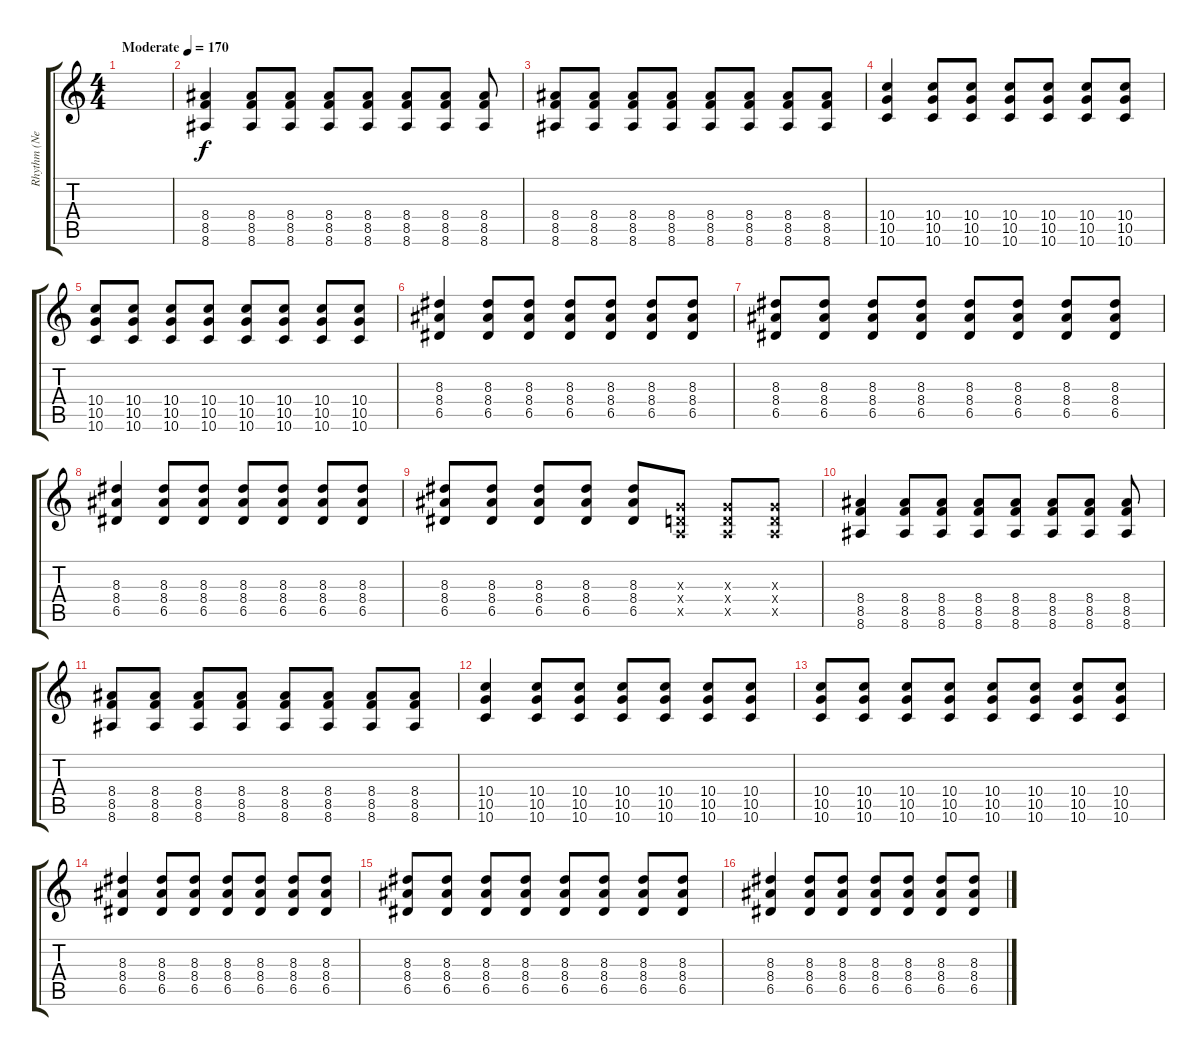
\track ("Rhythm (Neil Westfall)" "Rhythm (Ne") {instrument distortionguitar}
\staff {score tabs}
\tuning (E4 B3 G3 D3 A2 D2) {hide}
\ts (4 4)
\tempo (170 "Moderate")
\clef g2
\ks c
|
(8.4 8.5 8.6).4 (8.4 8.5 8.6).8 (8.4 8.5 8.6).8 (8.4 8.5 8.6).8 (8.4 8.5 8.6).8 (8.4 8.5 8.6).8 (8.4 8.5 8.6).8 (8.4 8.5 8.6).8 |
(8.4 8.5 8.6).8 (8.4 8.5 8.6).8 (8.4 8.5 8.6).8 (8.4 8.5 8.6).8 (8.4 8.5 8.6).8 (8.4 8.5 8.6).8 (8.4 8.5 8.6).8 (8.4 8.5 8.6).8 |
(10.4 10.5 10.6).4 (10.4 10.5 10.6).8 (10.4 10.5 10.6).8 (10.4 10.5 10.6).8 (10.4 10.5 10.6).8 (10.4 10.5 10.6).8 (10.4 10.5 10.6).8 |
(10.4 10.5 10.6).8 (10.4 10.5 10.6).8 (10.4 10.5 10.6).8 (10.4 10.5 10.6).8 (10.4 10.5 10.6).8 (10.4 10.5 10.6).8 (10.4 10.5 10.6).8 (10.4 10.5 10.6).8 |
(8.3 8.4 6.5).4 (8.3 8.4 6.5).8 (8.3 8.4 6.5).8 (8.3 8.4 6.5).8 (8.3 8.4 6.5).8 (8.3 8.4 6.5).8 (8.3 8.4 6.5).8 |
(8.3 8.4 6.5).8 (8.3 8.4 6.5).8 (8.3 8.4 6.5).8 (8.3 8.4 6.5).8 (8.3 8.4 6.5).8 (8.3 8.4 6.5).8 (8.3 8.4 6.5).8 (8.3 8.4 6.5).8 |
(8.3 8.4 6.5).4 (8.3 8.4 6.5).8 (8.3 8.4 6.5).8 (8.3 8.4 6.5).8 (8.3 8.4 6.5).8 (8.3 8.4 6.5).8 (8.3 8.4 6.5).8 |
(8.3 8.4 6.5).8 (8.3 8.4 6.5).8 (8.3 8.4 6.5).8 (8.3 8.4 6.5).8 (8.3 8.4 6.5).8 (0.3{x} 0.4{x} 0.5{x}).8 (0.3{x} 0.4{x} 0.5{x}).8 (0.3{x} 0.4{x} 0.5{x}).8 |
(8.4 8.5 8.6).4 (8.4 8.5 8.6).8 (8.4 8.5 8.6).8 (8.4 8.5 8.6).8 (8.4 8.5 8.6).8 (8.4 8.5 8.6).8 (8.4 8.5 8.6).8 (8.4 8.5 8.6).8 |
(8.4 8.5 8.6).8 (8.4 8.5 8.6).8 (8.4 8.5 8.6).8 (8.4 8.5 8.6).8 (8.4 8.5 8.6).8 (8.4 8.5 8.6).8 (8.4 8.5 8.6).8 (8.4 8.5 8.6).8 |
(10.4 10.5 10.6).4 (10.4 10.5 10.6).8 (10.4 10.5 10.6).8 (10.4 10.5 10.6).8 (10.4 10.5 10.6).8 (10.4 10.5 10.6).8 (10.4 10.5 10.6).8 |
(10.4 10.5 10.6).8 (10.4 10.5 10.6).8 (10.4 10.5 10.6).8 (10.4 10.5 10.6).8 (10.4 10.5 10.6).8 (10.4 10.5 10.6).8 (10.4 10.5 10.6).8 (10.4 10.5 10.6).8 |
(8.3 8.4 6.5).4 (8.3 8.4 6.5).8 (8.3 8.4 6.5).8 (8.3 8.4 6.5).8 (8.3 8.4 6.5).8 (8.3 8.4 6.5).8 (8.3 8.4 6.5).8 |
(8.3 8.4 6.5).8 (8.3 8.4 6.5).8 (8.3 8.4 6.5).8 (8.3 8.4 6.5).8 (8.3 8.4 6.5).8 (8.3 8.4 6.5).8 (8.3 8.4 6.5).8 (8.3 8.4 6.5).8 |
(8.3 8.4 6.5).4 (8.3 8.4 6.5).8 (8.3 8.4 6.5).8 (8.3 8.4 6.5).8 (8.3 8.4 6.5).8 (8.3 8.4 6.5).8 (8.3 8.4 6.5).8
